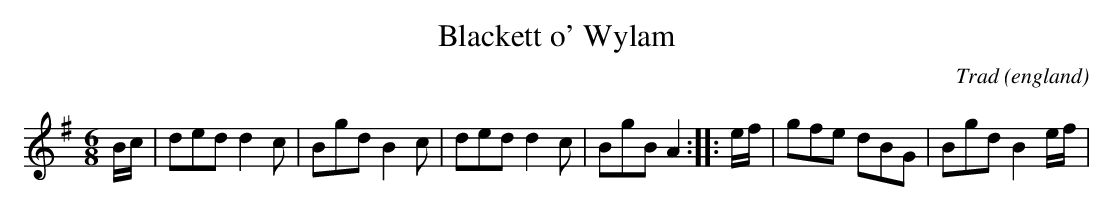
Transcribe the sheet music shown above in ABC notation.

X:1
T: Blackett o' Wylam
O:england
C:Trad
M:6/8
K:G
L:1/16
Bc |\
L:1/8
ded d2 c| Bgd B2 c|  ded d2 c| BgB A2 :: \
L:1/16
ef|\
L:1/8
gfe dBG| Bgd B2 \
L:1/16
ef|\
L:1/8
